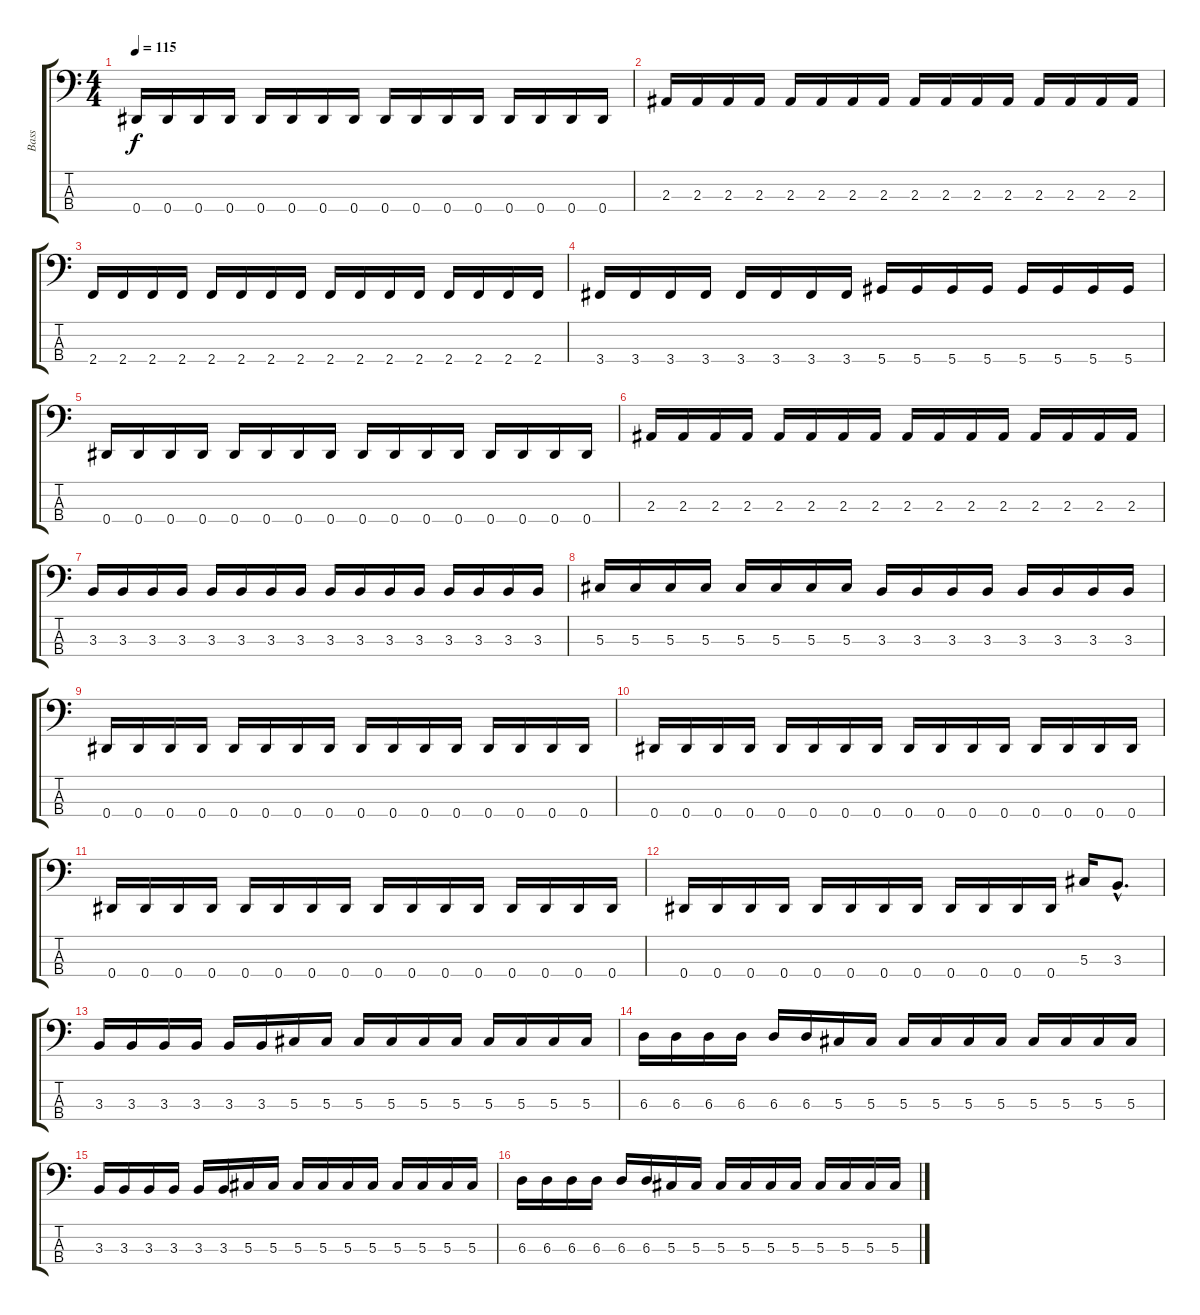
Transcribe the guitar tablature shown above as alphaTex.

\track ("Bass" "Bass") {instrument electricbasspick}
\staff {score tabs}
\tuning (Gb2 Db2 Ab1 Eb1) {hide}
\ts (4 4)
\tempo 115
\clef f4
\ks c
0.4.16{dy f} 0.4.16 0.4.16 0.4.16 0.4.16 0.4.16 0.4.16 0.4.16 0.4.16 0.4.16 0.4.16 0.4.16 0.4.16 0.4.16 0.4.16 0.4.16 |
2.3.16 2.3.16 2.3.16 2.3.16 2.3.16 2.3.16 2.3.16 2.3.16 2.3.16 2.3.16 2.3.16 2.3.16 2.3.16 2.3.16 2.3.16 2.3.16 |
2.4.16 2.4.16 2.4.16 2.4.16 2.4.16 2.4.16 2.4.16 2.4.16 2.4.16 2.4.16 2.4.16 2.4.16 2.4.16 2.4.16 2.4.16 2.4.16 |
3.4.16 3.4.16 3.4.16 3.4.16 3.4.16 3.4.16 3.4.16 3.4.16 5.4.16 5.4.16 5.4.16 5.4.16 5.4.16 5.4.16 5.4.16 5.4.16 |
0.4.16 0.4.16 0.4.16 0.4.16 0.4.16 0.4.16 0.4.16 0.4.16 0.4.16 0.4.16 0.4.16 0.4.16 0.4.16 0.4.16 0.4.16 0.4.16 |
2.3.16 2.3.16 2.3.16 2.3.16 2.3.16 2.3.16 2.3.16 2.3.16 2.3.16 2.3.16 2.3.16 2.3.16 2.3.16 2.3.16 2.3.16 2.3.16 |
3.3.16 3.3.16 3.3.16 3.3.16 3.3.16 3.3.16 3.3.16 3.3.16 3.3.16 3.3.16 3.3.16 3.3.16 3.3.16 3.3.16 3.3.16 3.3.16 |
5.3.16 5.3.16 5.3.16 5.3.16 5.3.16 5.3.16 5.3.16 5.3.16 3.3.16 3.3.16 3.3.16 3.3.16 3.3.16 3.3.16 3.3.16 3.3.16 |
0.4.16 0.4.16 0.4.16 0.4.16 0.4.16 0.4.16 0.4.16 0.4.16 0.4.16 0.4.16 0.4.16 0.4.16 0.4.16 0.4.16 0.4.16 0.4.16 |
0.4.16 0.4.16 0.4.16 0.4.16 0.4.16 0.4.16 0.4.16 0.4.16 0.4.16 0.4.16 0.4.16 0.4.16 0.4.16 0.4.16 0.4.16 0.4.16 |
0.4.16 0.4.16 0.4.16 0.4.16 0.4.16 0.4.16 0.4.16 0.4.16 0.4.16 0.4.16 0.4.16 0.4.16 0.4.16 0.4.16 0.4.16 0.4.16 |
0.4.16 0.4.16 0.4.16 0.4.16 0.4.16 0.4.16 0.4.16 0.4.16 0.4.16 0.4.16 0.4.16 0.4.16 5.3.16 3.3{hac}.8{d} |
3.3.16 3.3.16 3.3.16 3.3.16 3.3.16 3.3.16 5.3.16 5.3.16 5.3.16 5.3.16 5.3.16 5.3.16 5.3.16 5.3.16 5.3.16 5.3.16 |
6.3.16 6.3.16 6.3.16 6.3.16 6.3.16 6.3.16 5.3.16 5.3.16 5.3.16 5.3.16 5.3.16 5.3.16 5.3.16 5.3.16 5.3.16 5.3.16 |
3.3.16 3.3.16 3.3.16 3.3.16 3.3.16 3.3.16 5.3.16 5.3.16 5.3.16 5.3.16 5.3.16 5.3.16 5.3.16 5.3.16 5.3.16 5.3.16 |
6.3.16 6.3.16 6.3.16 6.3.16 6.3.16 6.3.16 5.3.16 5.3.16 5.3.16 5.3.16 5.3.16 5.3.16 5.3.16 5.3.16 5.3.16 5.3.16
